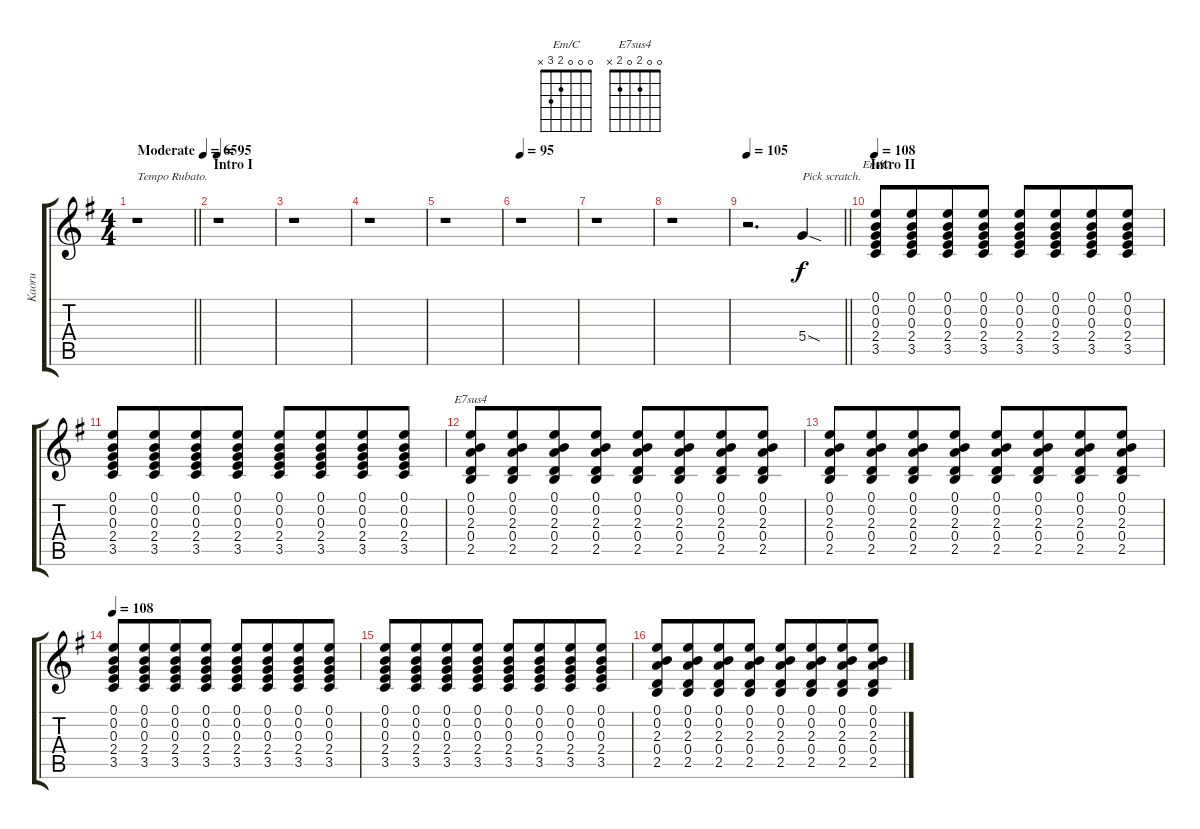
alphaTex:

\track ("Kaoru" "Kaoru") {instrument overdrivenguitar}
\staff {score tabs}
\tuning (E4 B3 G3 D3 A2 E2) {hide}
\chord ("Em/C" 0 0 0 2 3 x)
\chord ("E7sus4" 0 0 2 0 2 x)
\ts (4 4)
\tempo (65 "Moderate")
\clef g2
\barLineRight lightlight
\ks eminor
r.1{txt "Tempo Rubato." dy f instrument overdrivenguitar} |
\section ("" "Intro I")
\tempo 95
r.1 |
r.1 |
r.1 |
r.1 |
\tempo 95
r.1 |
r.1 |
r.1 |
\tempo 105
\barLineRight lightlight
r.2{d} 5.4{sod}.4{txt "Pick scratch."} |
\section ("" "Intro II")
\tempo 108
(0.1 0.2 0.3 2.4 3.5).8{ch "Em/C"} (0.1 0.2 0.3 2.4 3.5).8{beam merge} (0.1 0.2 0.3 2.4 3.5).8 (0.1 0.2 0.3 2.4 3.5).8 (0.1 0.2 0.3 2.4 3.5).8 (0.1 0.2 0.3 2.4 3.5).8{beam merge} (0.1 0.2 0.3 2.4 3.5).8 (0.1 0.2 0.3 2.4 3.5).8 |
(0.1 0.2 0.3 2.4 3.5).8 (0.1 0.2 0.3 2.4 3.5).8{beam merge} (0.1 0.2 0.3 2.4 3.5).8 (0.1 0.2 0.3 2.4 3.5).8 (0.1 0.2 0.3 2.4 3.5).8 (0.1 0.2 0.3 2.4 3.5).8{beam merge} (0.1 0.2 0.3 2.4 3.5).8 (0.1 0.2 0.3 2.4 3.5).8 |
(0.1 0.2 2.3 0.4 2.5).8{ch "E7sus4"} (0.1 0.2 2.3 0.4 2.5).8{beam merge} (0.1 0.2 2.3 0.4 2.5).8 (0.1 0.2 2.3 0.4 2.5).8 (0.1 0.2 2.3 0.4 2.5).8 (0.1 0.2 2.3 0.4 2.5).8{beam merge} (0.1 0.2 2.3 0.4 2.5).8 (0.1 0.2 2.3 0.4 2.5).8 |
(0.1 0.2 2.3 0.4 2.5).8 (0.1 0.2 2.3 0.4 2.5).8{beam merge} (0.1 0.2 2.3 0.4 2.5).8 (0.1 0.2 2.3 0.4 2.5).8 (0.1 0.2 2.3 0.4 2.5).8 (0.1 0.2 2.3 0.4 2.5).8{beam merge} (0.1 0.2 2.3 0.4 2.5).8 (0.1 0.2 2.3 0.4 2.5).8 |
\tempo 108
(0.1 0.2 0.3 2.4 3.5).8 (0.1 0.2 0.3 2.4 3.5).8{beam merge} (0.1 0.2 0.3 2.4 3.5).8 (0.1 0.2 0.3 2.4 3.5).8 (0.1 0.2 0.3 2.4 3.5).8 (0.1 0.2 0.3 2.4 3.5).8{beam merge} (0.1 0.2 0.3 2.4 3.5).8 (0.1 0.2 0.3 2.4 3.5).8 |
(0.1 0.2 0.3 2.4 3.5).8 (0.1 0.2 0.3 2.4 3.5).8{beam merge} (0.1 0.2 0.3 2.4 3.5).8 (0.1 0.2 0.3 2.4 3.5).8 (0.1 0.2 0.3 2.4 3.5).8 (0.1 0.2 0.3 2.4 3.5).8{beam merge} (0.1 0.2 0.3 2.4 3.5).8 (0.1 0.2 0.3 2.4 3.5).8 |
(0.1 0.2 2.3 0.4 2.5).8 (0.1 0.2 2.3 0.4 2.5).8{beam merge} (0.1 0.2 2.3 0.4 2.5).8 (0.1 0.2 2.3 0.4 2.5).8 (0.1 0.2 2.3 0.4 2.5).8 (0.1 0.2 2.3 0.4 2.5).8{beam merge} (0.1 0.2 2.3 0.4 2.5).8 (0.1 0.2 2.3 0.4 2.5).8
